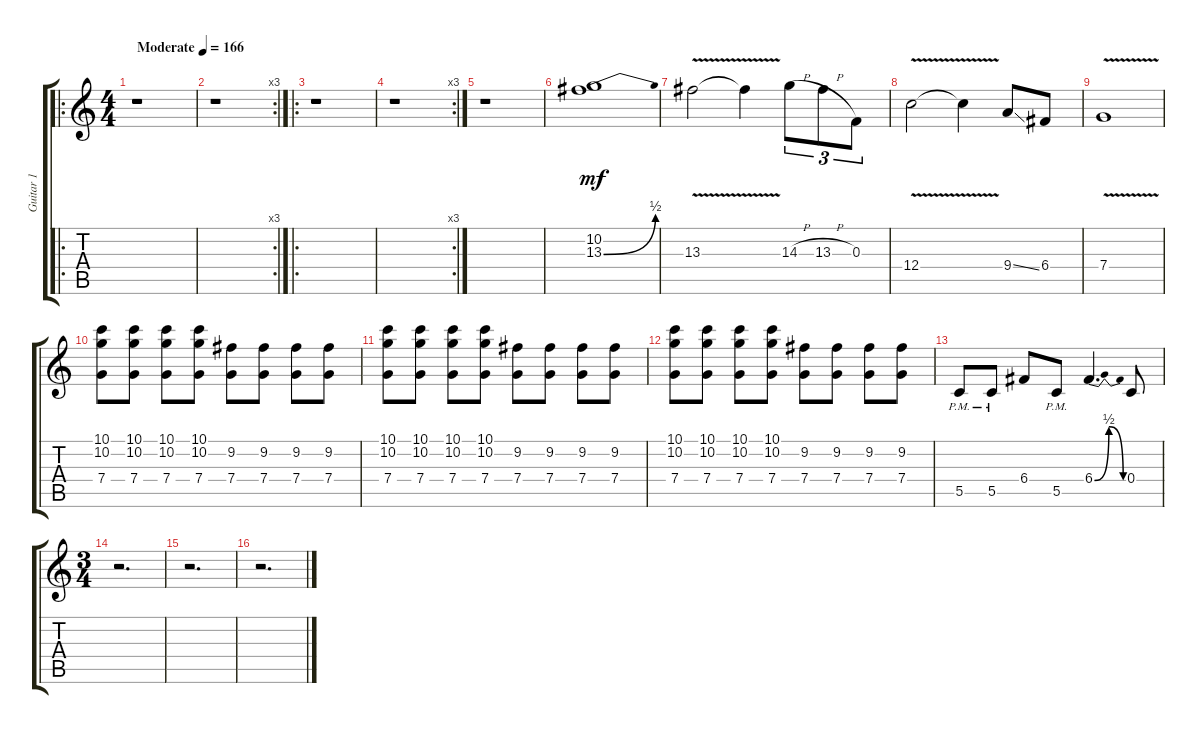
\track ("Guitar 1" "Guitar 1") {instrument distortionguitar}
\staff {score tabs}
\tuning (D4 A3 F3 C3 G2 C2) {hide}
\ro
\ts (4 4)
\tempo (166 "Moderate")
\clef g2
\ks c
r.1{dy mf instrument distortionguitar} |
\rc 3
r.1 |
\ro
r.1 |
\rc 3
r.1 |
r.1 |
(10.2 13.3{be (bend 0 0 60 2)}).1 |
13.3{v}.2 13.3{v t}.4 14.3{h}.8{tu (3 2)} 13.3{h}.8{tu (3 2)} 0.3.8{tu (3 2)} |
12.4{v}.2 12.4{v t}.4 9.4{ss}.8 6.4.8 |
7.4{v}.1 |
(10.1 10.2 7.4).8 (10.1 10.2 7.4).8 (10.1 10.2 7.4).8 (10.1 10.2 7.4).8 (9.2 7.4).8 (9.2 7.4).8 (9.2 7.4).8 (9.2 7.4).8 |
(10.1 10.2 7.4).8 (10.1 10.2 7.4).8 (10.1 10.2 7.4).8 (10.1 10.2 7.4).8 (9.2 7.4).8 (9.2 7.4).8 (9.2 7.4).8 (9.2 7.4).8 |
(10.1 10.2 7.4).8 (10.1 10.2 7.4).8 (10.1 10.2 7.4).8 (10.1 10.2 7.4).8 (9.2 7.4).8 (9.2 7.4).8 (9.2 7.4).8 (9.2 7.4).8 |
5.5{pm}.8 5.5{pm}.8 6.4.8 5.5{pm}.8 6.4{be (bendrelease 0 0 25 2 35 2 60 0)}.4{d} 0.4.8 |
\ts (3 4)
r.2{d} |
r.2{d} |
r.2{d}
